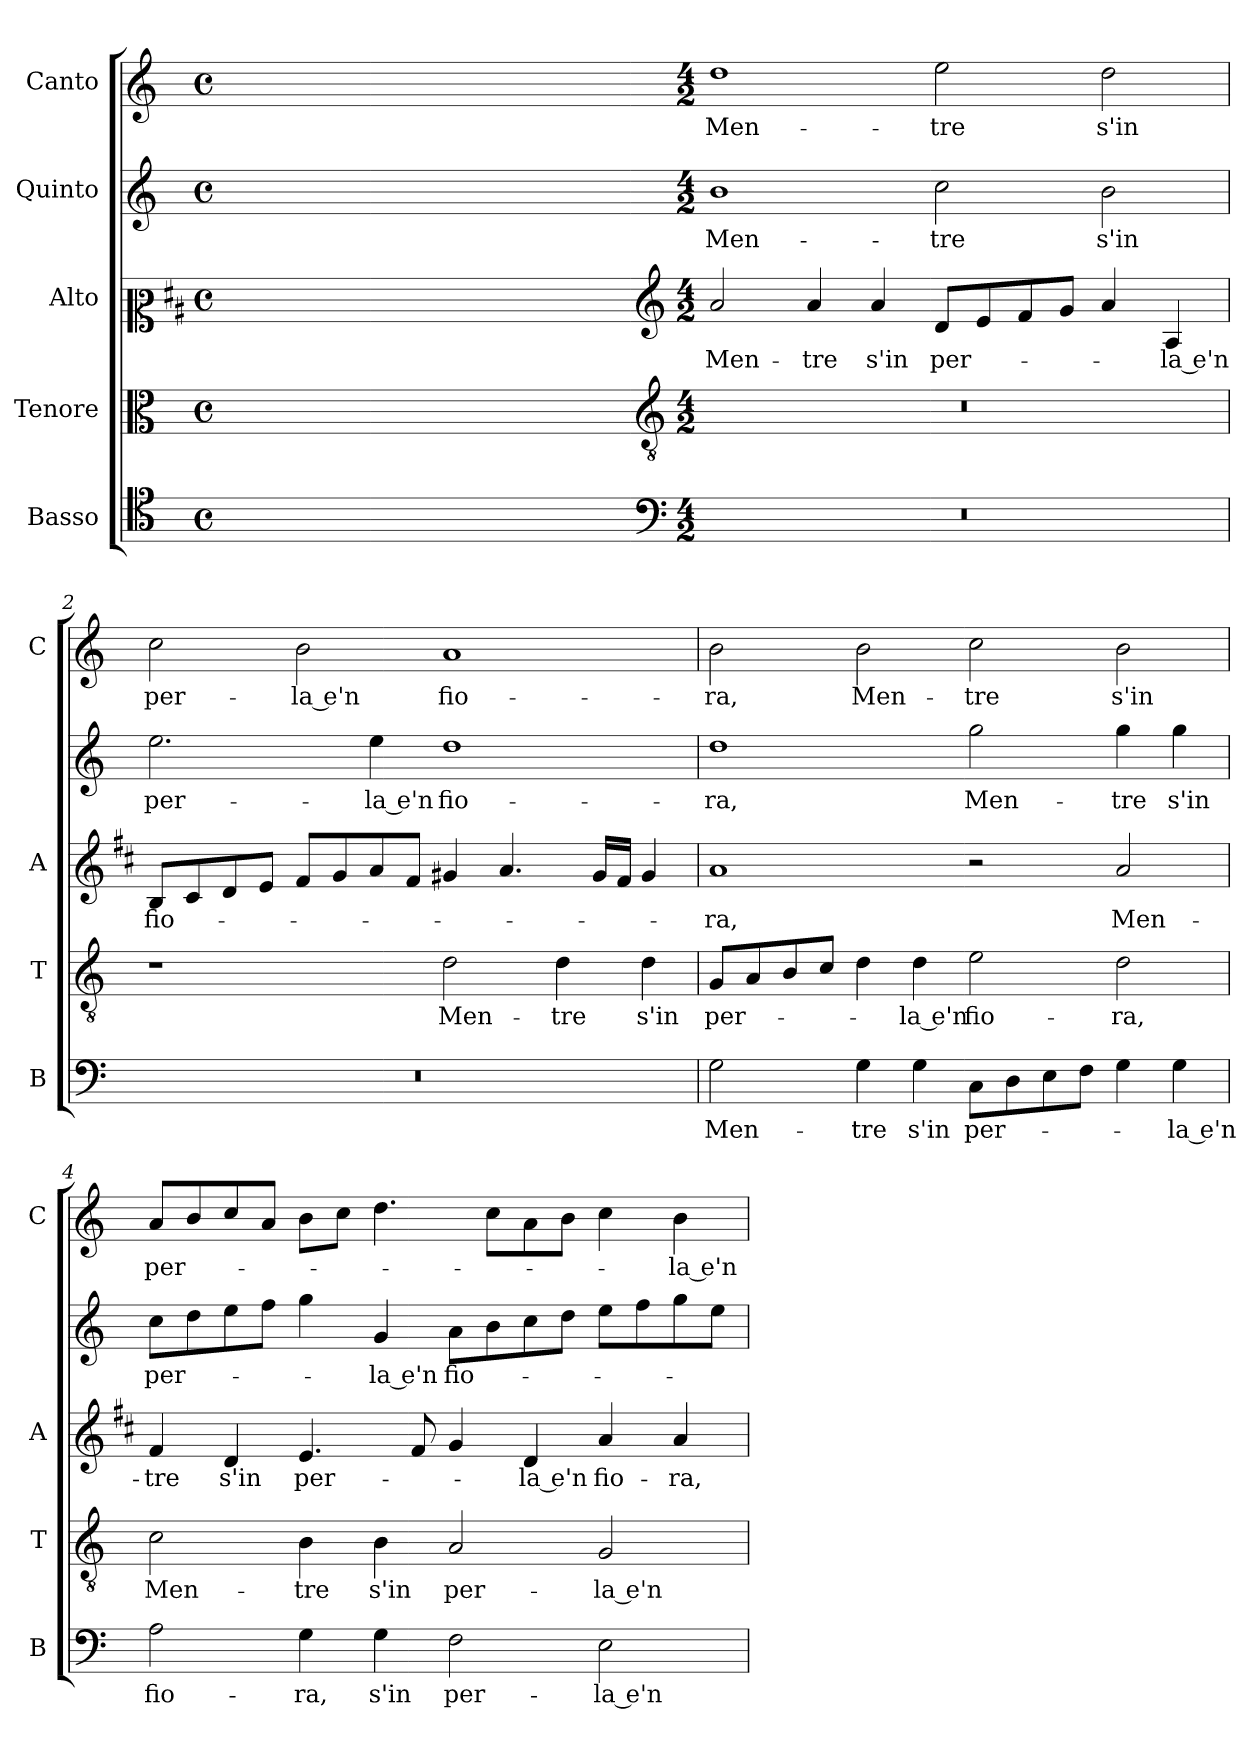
**kern	**text	**kern	**text	**kern	**text	**kern	**text	**kern	**text
*part5	*part5	*part4	*part4	*part3	*part3	*part2	*part2	*part1	*part1
*staff5	*staff5	*staff4	*staff4	*staff3	*staff3	*staff2	*staff2	*staff1	*staff1
*I"Basso	*	*I"Tenore	*	*I"Alto	*	*I"Quinto	*	*I"Canto	*
*I'B	*	*I'T	*	*I'A	*	*	*	*I'C	*
*clefC4	*	*clefC3	*	*clefC2	*	*clefG2	*	*clefG2	*
*	*	*	*	*ITrd1c2	*	*	*	*	*
*k[]	*	*k[]	*	*k[]	*	*k[]	*	*k[]	*
*C:	*	*C:	*	*C:	*	*C:	*	*C:	*
*M4/4	*	*M4/4	*	*M4/4	*	*M4/4	*	*M4/4	*
*met(c)	*	*met(c)	*	*met(c)	*	*met(c)	*	*met(c)	*
=	=	=	=	=	=	=	=	=	=
1ryy	.	1ryy	.	1ryy	.	1ryy	.	1ryy	.
=1X-	=1X-	=1X-	=1X-	=1X-	=1X-	=1X-	=1X-	=1X-	=1X-
4ryy	.	4ryy	.	4ryy	.	4ryy	.	4ryy	.
4ryy	.	4ryy	.	4ryy	.	4ryy	.	4ryy	.
4ryy	.	4ryy	.	4ryy	.	4ryy	.	4ryy	.
4ryy	.	4ryy	.	4ryy	.	4ryy	.	4ryy	.
=1-	=1-	=1-	=1-	=1-	=1-	=1-	=1-	=1-	=1-
*clefF4	*	*clefGv2	*	*clefG2	*	*	*	*	*
*M4/2	*	*M4/2	*	*M4/2	*	*M4/2	*	*M4/2	*
!	!	!	!	!	!LO:LY:b	!	!LO:LY:b	!	!LO:LY:b
0r	.	0r	.	2g/	Men-	1b	Men-	1dd	Men-
!	!	!	!	!	!LO:LY:b	!	!	!	!
.	.	.	.	4g/	-tre	.	.	.	.
!	!	!	!	!	!LO:LY:b	!	!	!	!
.	.	.	.	4g/	s'in	.	.	.	.
!	!	!	!	!	!LO:LY:b	!	!LO:LY:b	!	!LO:LY:b
.	.	.	.	8c/L	per-	2cc\	-tre	2ee\	-tre
.	.	.	.	8d/	.	.	.	.	.
.	.	.	.	8e/	.	.	.	.	.
.	.	.	.	8f/J	.	.	.	.	.
!	!	!	!	!	!	!	!LO:LY:b	!	!LO:LY:b
.	.	.	.	4g/	.	2b\	s'in	2dd\	s'in
!	!	!	!	!	!LO:LY:b	!	!	!	!
.	.	.	.	4G/	-la e'n	.	.	.	.
=2	=2	=2	=2	=2	=2	=2	=2	=2	=2
!	!	!	!	!	!LO:LY:b	!	!LO:LY:b	!	!LO:LY:b
0r	.	1r	.	8A/L	fio-	2.ee\	per-	2cc\	per-
.	.	.	.	8B/	.	.	.	.	.
.	.	.	.	8c/	.	.	.	.	.
.	.	.	.	8d/J	.	.	.	.	.
!	!	!	!	!	!	!	!	!	!LO:LY:b
.	.	.	.	8e/L	.	.	.	2b\	-la e'n
.	.	.	.	8f/	.	.	.	.	.
!	!	!	!	!	!	!	!LO:LY:b	!	!
.	.	.	.	8g/	.	4ee\	-la e'n	.	.
.	.	.	.	8e/J	.	.	.	.	.
!	!	!	!LO:LY:b	!	!	!	!LO:LY:b	!	!LO:LY:b
.	.	2d\	Men-	4f#X/	.	1dd	fio-	1a	fio-
.	.	.	.	4.g/	.	.	.	.	.
!	!	!	!LO:LY:b	!	!	!	!	!	!
.	.	4d\	-tre	.	.	.	.	.	.
.	.	.	.	16f#/LL	.	.	.	.	.
.	.	.	.	16e/JJ	.	.	.	.	.
!	!	!	!LO:LY:b	!	!	!	!	!	!
.	.	4d\	s'in	4f#/	.	.	.	.	.
=3	=3	=3	=3	=3	=3	=3	=3	=3	=3
!	!LO:LY:b	!	!LO:LY:b	!	!LO:LY:b	!	!LO:LY:b	!	!LO:LY:b
2G\	Men-	8G/L	per-	1g	-ra,	1dd	-ra,	2b\	-ra,
.	.	8A/	.	.	.	.	.	.	.
.	.	8B/	.	.	.	.	.	.	.
.	.	8c/J	.	.	.	.	.	.	.
!	!LO:LY:b	!	!	!	!	!	!	!	!LO:LY:b
4G\	-tre	4d\	.	.	.	.	.	2b\	Men-
!	!LO:LY:b	!	!LO:LY:b	!	!	!	!	!	!
4G\	s'in	4d\	-la e'n	.	.	.	.	.	.
!	!LO:LY:b	!	!LO:LY:b	!	!	!	!LO:LY:b	!	!LO:LY:b
8C\L	per-	2e\	fio-	2r	.	2gg\	Men-	2cc\	-tre
8D\	.	.	.	.	.	.	.	.	.
8E\	.	.	.	.	.	.	.	.	.
8F\J	.	.	.	.	.	.	.	.	.
!	!	!	!LO:LY:b	!	!LO:LY:b	!	!LO:LY:b	!	!LO:LY:b
4G\	.	2d\	-ra,	2g/	Men-	4gg\	-tre	2b\	s'in
!	!LO:LY:b	!	!	!	!	!	!LO:LY:b	!	!
4G\	-la e'n	.	.	.	.	4gg\	s'in	.	.
!!LO:LB:g=z
=4	=4	=4	=4	=4	=4	=4	=4	=4	=4
!	!LO:LY:b	!	!LO:LY:b	!	!LO:LY:b	!	!LO:LY:b	!	!LO:LY:b
2A\	fio-	2c\	Men-	4e/	-tre	8cc\L	per-	8a/L	per-
.	.	.	.	.	.	8dd\	.	8b/	.
!	!	!	!	!	!LO:LY:b	!	!	!	!
.	.	.	.	4c/	s'in	8ee\	.	8cc/	.
.	.	.	.	.	.	8ff\J	.	8a/J	.
!	!LO:LY:b	!	!LO:LY:b	!	!LO:LY:b	!	!	!	!
4G\	-ra,	4B\	-tre	4.d/	per-	4gg\	.	8b\L	.
.	.	.	.	.	.	.	.	8cc\J	.
!	!LO:LY:b	!	!LO:LY:b	!	!	!	!LO:LY:b	!	!
4G\	s'in	4B\	s'in	.	.	4g/	-la e'n	4.dd\	.
.	.	.	.	8e/	.	.	.	.	.
!	!LO:LY:b	!	!LO:LY:b	!	!	!	!LO:LY:b	!	!
2F\	per-	2A/	per-	4f/	.	8a\L	fio-	.	.
.	.	.	.	.	.	8b\	.	8cc\L	.
!	!	!	!	!	!LO:LY:b	!	!	!	!
.	.	.	.	4c/	-la e'n	8cc\	.	8a\	.
.	.	.	.	.	.	8dd\J	.	8b\J	.
!	!LO:LY:b	!	!LO:LY:b	!	!LO:LY:b	!	!	!	!
2E\	-la e'n	2G/	-la e'n	4g/	fio-	8ee\L	.	4cc\	.
.	.	.	.	.	.	8ff\	.	.	.
!	!	!	!	!	!LO:LY:b	!	!	!	!LO:LY:b
.	.	.	.	4g/	-ra,	8gg\	.	4b\	-la e'n
.	.	.	.	.	.	8ee\J	.	.	.
=	=	=	=	=	=	=	=	=	=
*-	*-	*-	*-	*-	*-	*-	*-	*-	*-
